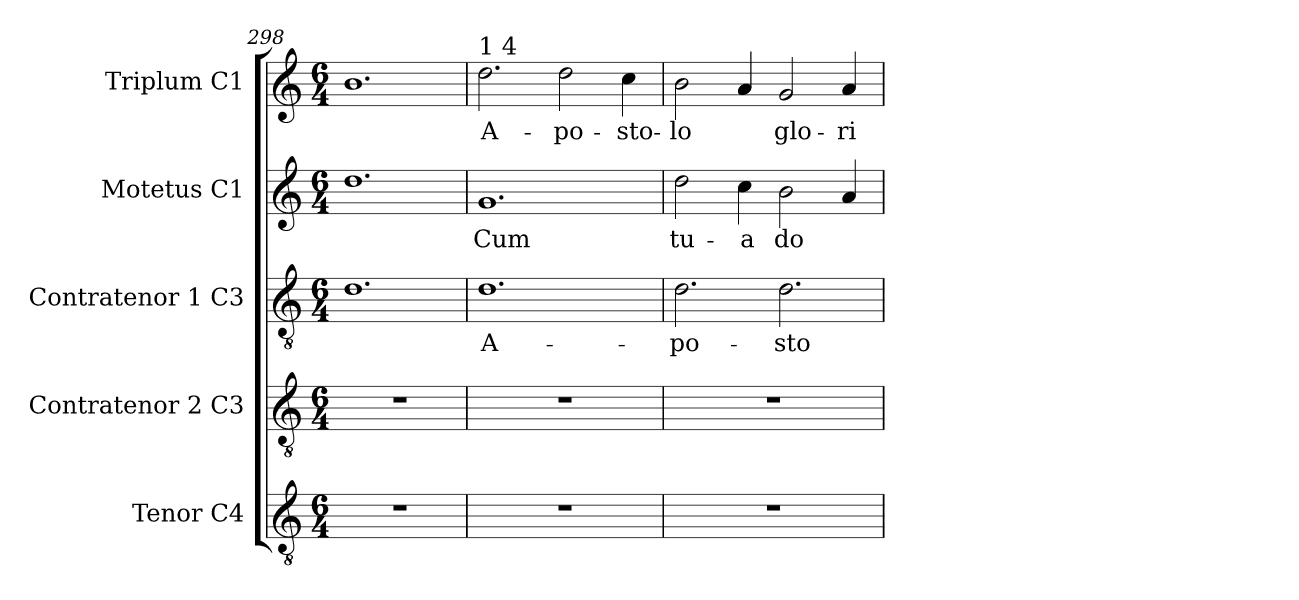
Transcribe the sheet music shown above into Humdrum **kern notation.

**kern	**kern	**kern	**text	**kern	**text	**kern	**text
*part5	*part4	*part3	*part3	*part2	*part2	*part1	*part1
*staff5	*staff4	*staff3	*staff3	*staff2	*staff2	*staff1	*staff1
*I"Tenor  C4	*I"Contratenor 2  C3	*I"Contratenor 1  C3	*	*I"Motetus  C1	*	*I"Triplum  C1	*
*I'T	*I'Ct2	*I'Ct1	*	*I'Mot	*	*I'Tr	*
*clefGv2	*clefGv2	*clefGv2	*	*clefG2	*	*clefG2	*
*k[]	*k[]	*k[]	*	*k[]	*	*k[]	*
*C:	*C:	*C:	*	*C:	*	*C:	*
*M6/4	*M6/4	*M6/4	*	*M6/4	*	*M6/4	*
=298	=298	=298	=298	=298	=298	=298	=298
!	!	!	!LO:LY:b:cj	!	!LO:LY:b:cj	!	!LO:LY:b:cj
1.r	1.r	1.d	.	1.dd	.	1.b	--
!!LO:LB:g=z
=299	=299	=299	=299	=299	=299	=299	=299
!	!	!	!	!	!	!LO:TX:a:t=1 4	!
!	!	!	!LO:LY:b:cj	!	!LO:LY:b:cj	!	!LO:LY:b:cj
1.r	1.r	1.d	A-	1.g	Cum	2.dd\	-A-
!	!	!	!	!	!	!	!LO:LY:b:cj
.	.	.	.	.	.	2dd\	-po-
!	!	!	!	!	!	!	!LO:LY:b:cj
.	.	.	.	.	.	4cc\	-sto-
=300	=300	=300	=300	=300	=300	=300	=300
!	!	!	!LO:LY:b:cj	!	!LO:LY:b:cj	!	!LO:LY:b:cj
1.r	1.r	2.d\	-po-	2dd\	tu-	2b\	-lo
!	!	!	!	!	!LO:LY:b:cj	!	!LO:LY:b:cj
.	.	.	.	4cc\	-a	4a/	.
!	!	!	!LO:LY:b:cj	!	!LO:LY:b:cj	!	!LO:LY:b:cj
.	.	2.d\	-sto-	2b\	do-	2g/	glo-
!	!	!	!	!	!LO:LY:b:cj	!	!LO:LY:b:cj
.	.	.	.	4a/	--	4a/	-ri-
=	=	=	=	=	=	=	=
*-	*-	*-	*-	*-	*-	*-	*-
